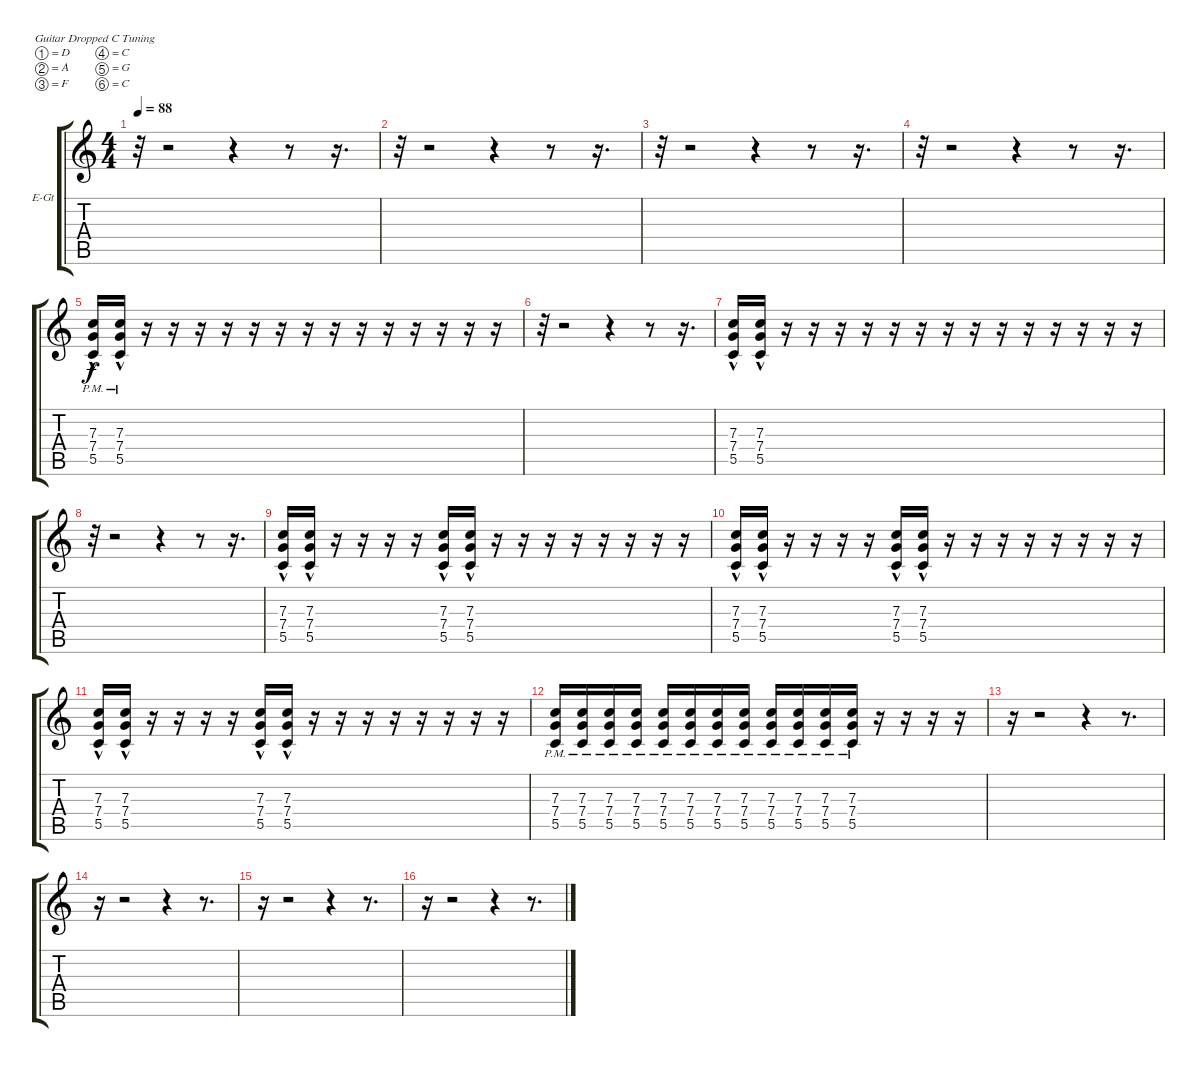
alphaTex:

\bracketExtendMode groupsimilarinstruments
\firstSystemTrackNameOrientation horizontal
\otherSystemsTrackNameOrientation horizontal
\track ("Track 3" "E-Gt") {instrument distortionguitar}
\staff {score tabs}
\tuning (D4 A3 F3 C3 G2 C2)
\ts (4 4)
\tempo 88
\clef g2
\ks c
r.32{dy f} r.2 r.4 r.8 r.16{d} |
r.32 r.2 r.4 r.8 r.16{d} |
r.32 r.2 r.4 r.8 r.16{d} |
r.32 r.2 r.4 r.8 r.16{d} |
(7.3{hac pm} 7.4{hac pm} 5.5{hac pm}).16 (7.3{hac pm} 7.4{hac pm} 5.5{hac pm}).16 r.16 r.16 r.16 r.16 r.16 r.16 r.16 r.16 r.16 r.16 r.16 r.16 r.16 r.16 |
r.32 r.2 r.4 r.8 r.16{d} |
(7.3{hac} 7.4{hac} 5.5{hac}).16 (7.3{hac} 7.4{hac} 5.5{hac}).16 r.16 r.16 r.16 r.16 r.16 r.16 r.16 r.16 r.16 r.16 r.16 r.16 r.16 r.16 |
r.32 r.2 r.4 r.8 r.16{d} |
(7.3{hac} 7.4{hac} 5.5{hac}).16 (7.3{hac} 7.4{hac} 5.5{hac}).16 r.16 r.16 r.16 r.16 (7.3{hac} 7.4{hac} 5.5{hac}).16 (7.3{hac} 7.4{hac} 5.5{hac}).16 r.16 r.16 r.16 r.16 r.16 r.16 r.16 r.16 |
(7.3{hac} 7.4{hac} 5.5{hac}).16 (7.3{hac} 7.4{hac} 5.5{hac}).16 r.16 r.16 r.16 r.16 (7.3{hac} 7.4{hac} 5.5{hac}).16 (7.3{hac} 7.4{hac} 5.5{hac}).16 r.16 r.16 r.16 r.16 r.16 r.16 r.16 r.16 |
(7.3{hac} 7.4{hac} 5.5{hac}).16 (7.3{hac} 7.4{hac} 5.5{hac}).16 r.16 r.16 r.16 r.16 (7.3{hac} 7.4{hac} 5.5{hac}).16 (7.3{hac} 7.4{hac} 5.5{hac}).16 r.16 r.16 r.16 r.16 r.16 r.16 r.16 r.16 |
(7.3{pm} 7.4{pm} 5.5{pm}).16 (7.3{pm} 7.4{pm} 5.5{pm}).16 (7.3{pm} 7.4{pm} 5.5{pm}).16 (7.3{pm} 7.4{pm} 5.5{pm}).16 (7.3{pm} 7.4{pm} 5.5{pm}).16 (7.3{pm} 7.4{pm} 5.5{pm}).16 (7.3{pm} 7.4{pm} 5.5{pm}).16 (7.3{pm} 7.4{pm} 5.5{pm}).16 (7.3{pm} 7.4{pm} 5.5{pm}).16 (7.3{pm} 7.4{pm} 5.5{pm}).16 (7.3{pm} 7.4{pm} 5.5{pm}).16 (7.3{pm} 7.4{pm} 5.5{pm}).16 r.16 r.16 r.16 r.16 |
r.16 r.2 r.4 r.8{d} |
r.16 r.2 r.4 r.8{d} |
r.16 r.2 r.4 r.8{d} |
r.16 r.2 r.4 r.8{d}
